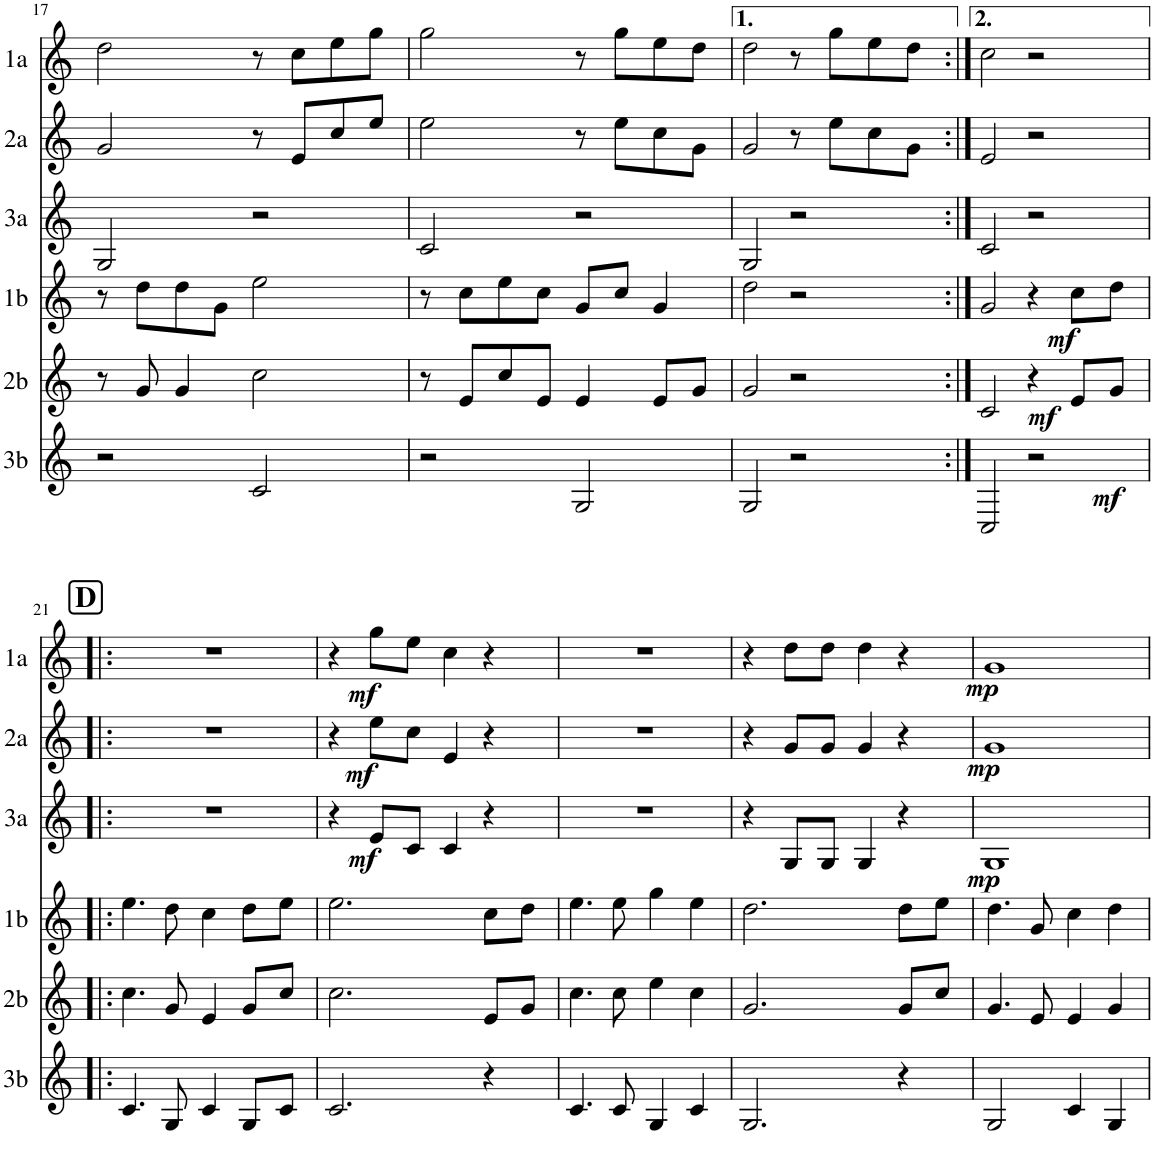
**kern	**dynam	**kern	**dynam	**kern	**dynam	**kern	**dynam	**kern	**dynam	**kern	**dynam
*part6	*part6	*part5	*part5	*part4	*part4	*part3	*part3	*part2	*part2	*part1	*part1
*staff6	*staff6	*staff5	*staff5	*staff4	*staff4	*staff3	*staff3	*staff2	*staff2	*staff1	*staff1
*I"Cor 3b	*	*I"Cor 2b	*	*I"Cor 1b	*	*I"Cor 3a	*	*I"Cor 2a	*	*I"Cor 1a	*
*I'3b	*	*I'2b	*	*I'1b	*	*I'3a	*	*I'2a	*	*I'1a	*
!!LO:PB:g=z
*clefG2	*	*clefG2	*	*clefG2	*	*clefG2	*	*clefG2	*	*clefG2	*
*Trd4c7	*	*Trd4c7	*	*Trd4c7	*	*Trd4c7	*	*Trd4c7	*	*Trd4c7	*
*k[]	*	*k[]	*	*k[]	*	*k[]	*	*k[]	*	*k[]	*
*M4/4	*	*M4/4	*	*M4/4	*	*M4/4	*	*M4/4	*	*M4/4	*
=17	=17	=17	=17	=17	=17	=17	=17	=17	=17	=17	=17
2r	.	8r	.	8r	.	2G/	.	2g/	.	2dd\	.
.	.	8g/	.	8dd\L	.	.	.	.	.	.	.
.	.	4g/	.	8dd\	.	.	.	.	.	.	.
.	.	.	.	8g\J	.	.	.	.	.	.	.
2c/	.	2cc\	.	2ee\	.	2r	.	8r	.	8r	.
.	.	.	.	.	.	.	.	8e/L	.	8cc\L	.
.	.	.	.	.	.	.	.	8cc/	.	8ee\	.
.	.	.	.	.	.	.	.	8ee/J	.	8gg\J	.
=18	=18	=18	=18	=18	=18	=18	=18	=18	=18	=18	=18
2r	.	8r	.	8r	.	2c/	.	2ee\	.	2gg\	.
.	.	8e/L	.	8cc\L	.	.	.	.	.	.	.
.	.	8cc/	.	8ee\	.	.	.	.	.	.	.
.	.	8e/J	.	8cc\J	.	.	.	.	.	.	.
2G/	.	4e/	.	8g/L	.	2r	.	8r	.	8r	.
.	.	.	.	8cc/J	.	.	.	8ee\L	.	8gg\L	.
.	.	8e/L	.	4g/	.	.	.	8cc\	.	8ee\	.
.	.	8g/J	.	.	.	.	.	8g\J	.	8dd\J	.
=19	=19	=19	=19	=19	=19	=19	=19	=19	=19	=19	=19
2G/	.	2g/	.	2dd\	.	2G/	.	2g/	.	2dd\	.
2r	.	2r	.	2r	.	2r	.	8r	.	8r	.
.	.	.	.	.	.	.	.	8ee\L	.	8gg\L	.
.	.	.	.	.	.	.	.	8cc\	.	8ee\	.
.	.	.	.	.	.	.	.	8g\J	.	8dd\J	.
=20:|!	=20:|!	=20:|!	=20:|!	=20:|!	=20:|!	=20:|!	=20:|!	=20:|!	=20:|!	=20:|!	=20:|!
2C/	.	2c/	.	2g/	.	2c/	.	2e/	.	2cc\	.
!	!LO:DY:b	!	!LO:DY:b	!	!	!	!	!	!	!	!
2r	mf	4r	mf	4r	.	2r	.	2r	.	2r	.
!	!	!	!	!	!LO:DY:b	!	!	!	!	!	!
.	.	8e/L	.	8cc\L	mf	.	.	.	.	.	.
.	.	8g/J	.	8dd\J	.	.	.	.	.	.	.
!!LO:LB:g=z
!!LO:REH:place=s1:a:B:cj:fs=14:t=D
=21!|:	=21!|:	=21!|:	=21!|:	=21!|:	=21!|:	=21!|:	=21!|:	=21!|:	=21!|:	=21!|:	=21!|:
4.c/	.	4.cc\	.	4.ee\	.	1r	.	1r	.	1r	.
8G/	.	8g/	.	8dd\	.	.	.	.	.	.	.
4c/	.	4e/	.	4cc\	.	.	.	.	.	.	.
8G/L	.	8g/L	.	8dd\L	.	.	.	.	.	.	.
8c/J	.	8cc/J	.	8ee\J	.	.	.	.	.	.	.
=22	=22	=22	=22	=22	=22	=22	=22	=22	=22	=22	=22
2.c/	.	2.cc\	.	2.ee\	.	4r	.	4r	.	4r	.
!	!	!	!	!	!	!	!LO:DY:b	!	!LO:DY:b	!	!LO:DY:b
.	.	.	.	.	.	8e/L	mf	8ee\L	mf	8gg\L	mf
.	.	.	.	.	.	8c/J	.	8cc\J	.	8ee\J	.
.	.	.	.	.	.	4c/	.	4e/	.	4cc\	.
4r	.	8e/L	.	8cc\L	.	4r	.	4r	.	4r	.
.	.	8g/J	.	8dd\J	.	.	.	.	.	.	.
=23	=23	=23	=23	=23	=23	=23	=23	=23	=23	=23	=23
4.c/	.	4.cc\	.	4.ee\	.	1r	.	1r	.	1r	.
8c/	.	8cc\	.	8ee\	.	.	.	.	.	.	.
4G/	.	4ee\	.	4gg\	.	.	.	.	.	.	.
4c/	.	4cc\	.	4ee\	.	.	.	.	.	.	.
=24	=24	=24	=24	=24	=24	=24	=24	=24	=24	=24	=24
2.G/	.	2.g/	.	2.dd\	.	4r	.	4r	.	4r	.
.	.	.	.	.	.	8G/L	.	8g/L	.	8dd\L	.
.	.	.	.	.	.	8G/J	.	8g/J	.	8dd\J	.
.	.	.	.	.	.	4G/	.	4g/	.	4dd\	.
4r	.	8g/L	.	8dd\L	.	4r	.	4r	.	4r	.
.	.	8cc/J	.	8ee\J	.	.	.	.	.	.	.
=25	=25	=25	=25	=25	=25	=25	=25	=25	=25	=25	=25
!	!	!	!	!	!	!	!LO:DY:b	!	!LO:DY:b	!	!LO:DY:b
2G/	.	4.g/	.	4.dd\	.	1G	mp	1g	mp	1g	mp
.	.	8e/	.	8g/	.	.	.	.	.	.	.
4c/	.	4e/	.	4cc\	.	.	.	.	.	.	.
4G/	.	4g/	.	4dd\	.	.	.	.	.	.	.
=	=	=	=	=	=	=	=	=	=	=	=
*-	*-	*-	*-	*-	*-	*-	*-	*-	*-	*-	*-
